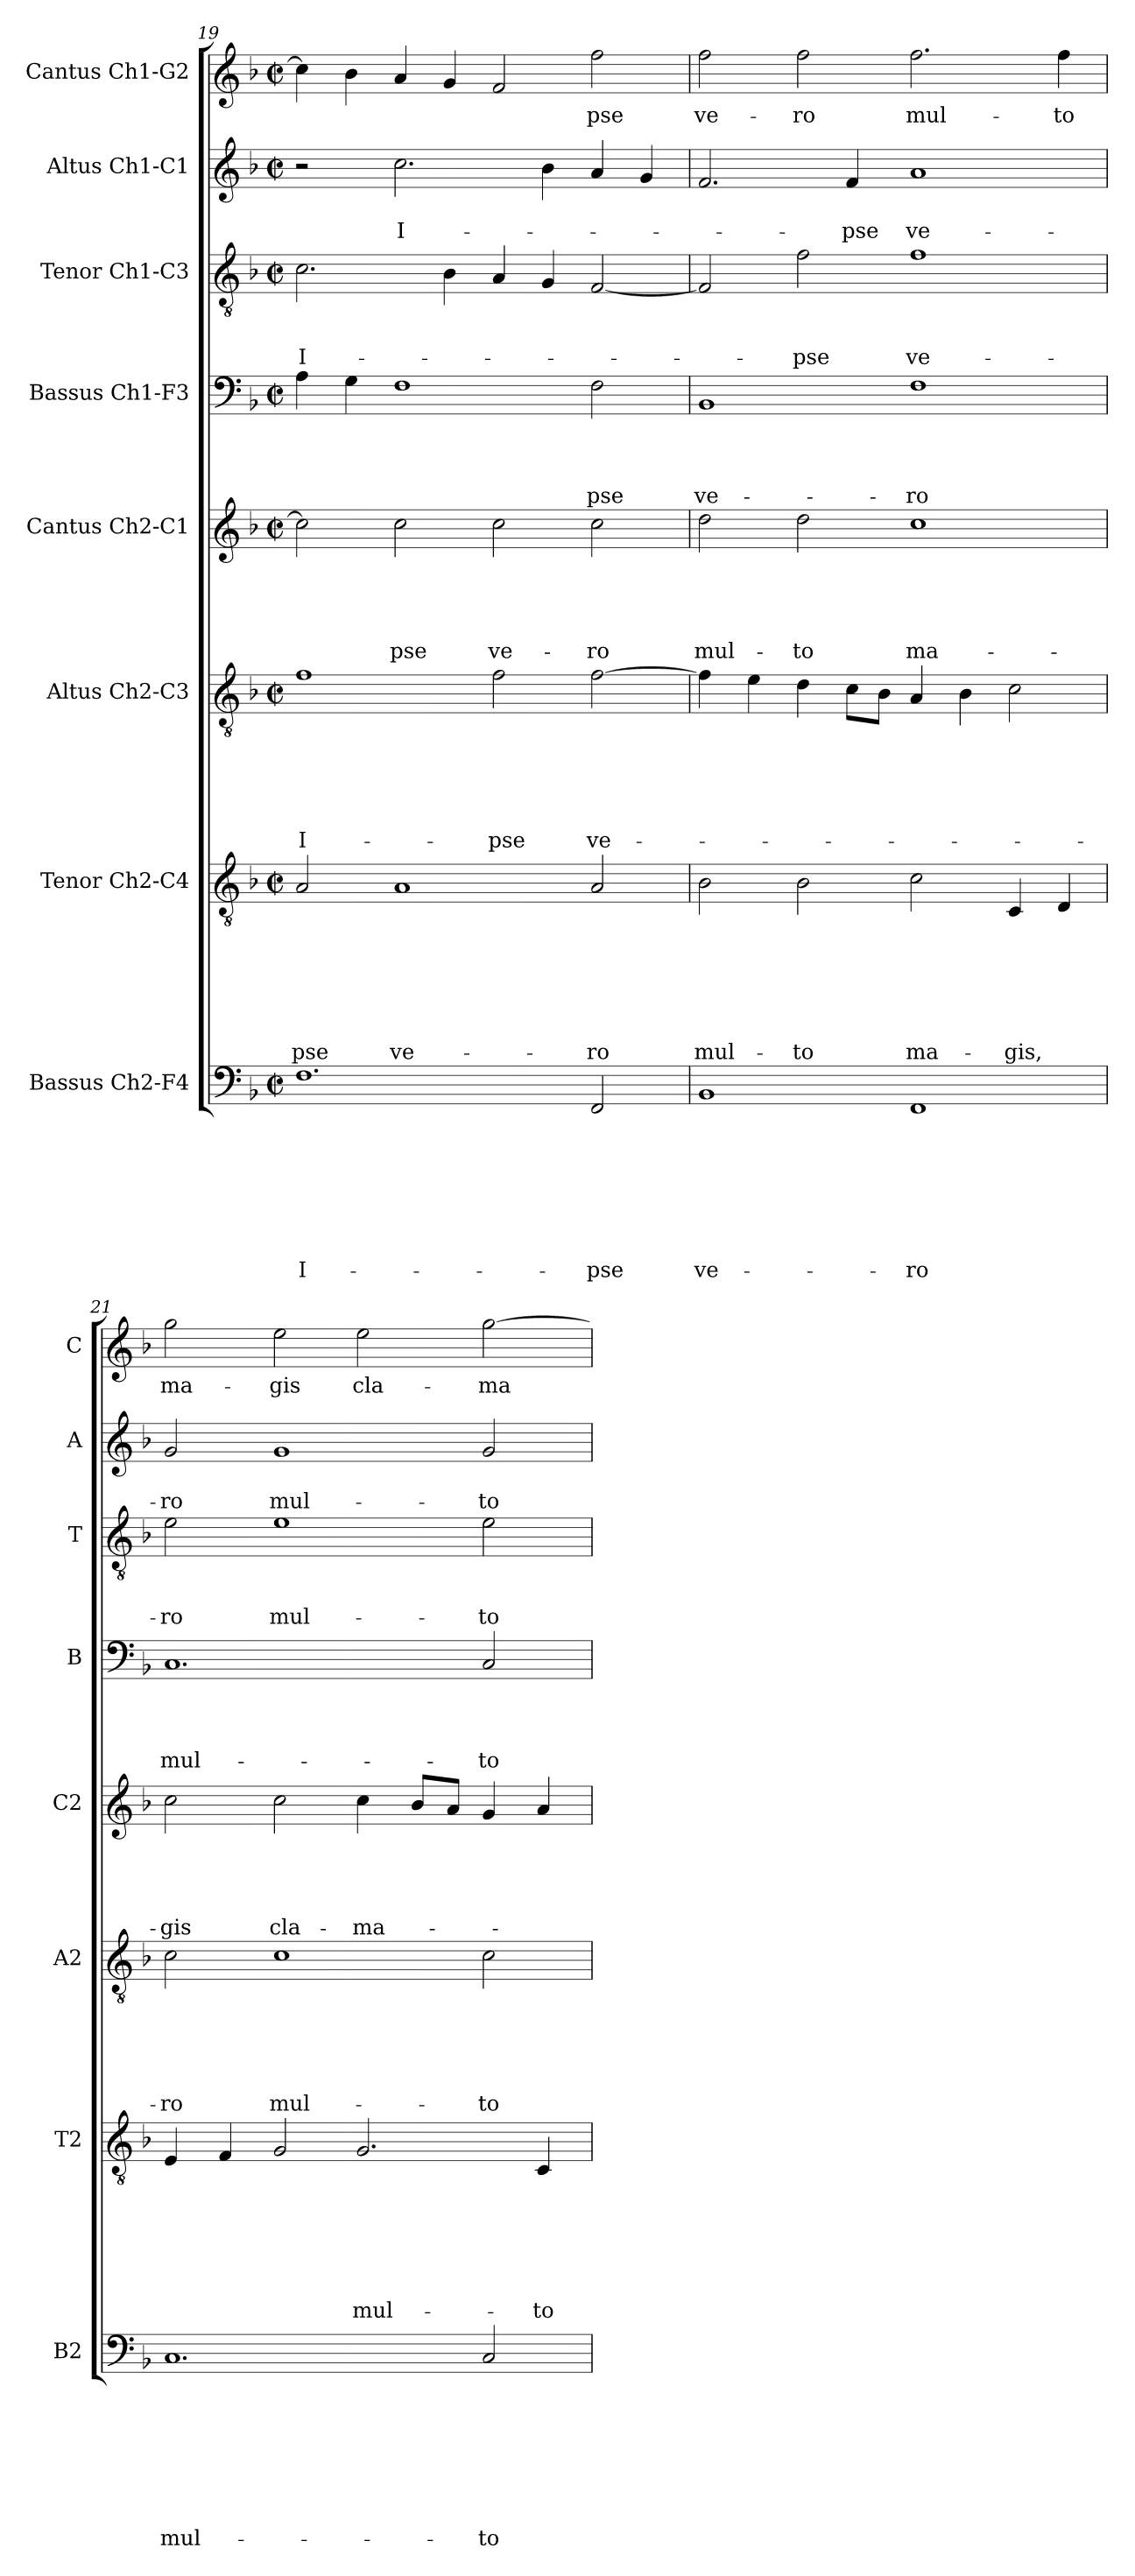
**kern	**text	**text	**text	**text	**text	**text	**text	**text	**kern	**text	**text	**text	**text	**text	**text	**text	**kern	**text	**text	**text	**text	**text	**text	**kern	**text	**text	**text	**text	**text	**kern	**text	**text	**text	**text	**kern	**text	**text	**text	**kern	**text	**text	**kern	**text
*part8	*part8	*part8	*part8	*part8	*part8	*part8	*part8	*part8	*part7	*part7	*part7	*part7	*part7	*part7	*part7	*part7	*part6	*part6	*part6	*part6	*part6	*part6	*part6	*part5	*part5	*part5	*part5	*part5	*part5	*part4	*part4	*part4	*part4	*part4	*part3	*part3	*part3	*part3	*part2	*part2	*part2	*part1	*part1
*staff8	*staff8	*staff8	*staff8	*staff8	*staff8	*staff8	*staff8	*staff8	*staff7	*staff7	*staff7	*staff7	*staff7	*staff7	*staff7	*staff7	*staff6	*staff6	*staff6	*staff6	*staff6	*staff6	*staff6	*staff5	*staff5	*staff5	*staff5	*staff5	*staff5	*staff4	*staff4	*staff4	*staff4	*staff4	*staff3	*staff3	*staff3	*staff3	*staff2	*staff2	*staff2	*staff1	*staff1
*I"Bassus Ch2-F4	*	*	*	*	*	*	*	*	*I"Tenor Ch2-C4	*	*	*	*	*	*	*	*I"Altus Ch2-C3	*	*	*	*	*	*	*I"Cantus Ch2-C1	*	*	*	*	*	*I"Bassus Ch1-F3	*	*	*	*	*I"Tenor Ch1-C3	*	*	*	*I"Altus Ch1-C1	*	*	*I"Cantus Ch1-G2	*
*I'B2	*	*	*	*	*	*	*	*	*I'T2	*	*	*	*	*	*	*	*I'A2	*	*	*	*	*	*	*I'C2	*	*	*	*	*	*I'B	*	*	*	*	*I'T	*	*	*	*I'A	*	*	*I'C	*
*clefF4	*	*	*	*	*	*	*	*	*clefGv2	*	*	*	*	*	*	*	*clefGv2	*	*	*	*	*	*	*clefG2	*	*	*	*	*	*clefF4	*	*	*	*	*clefGv2	*	*	*	*clefG2	*	*	*clefG2	*
*k[b-]	*	*	*	*	*	*	*	*	*k[b-]	*	*	*	*	*	*	*	*k[b-]	*	*	*	*	*	*	*k[b-]	*	*	*	*	*	*k[b-]	*	*	*	*	*k[b-]	*	*	*	*k[b-]	*	*	*k[b-]	*
*F:	*	*	*	*	*	*	*	*	*F:	*	*	*	*	*	*	*	*F:	*	*	*	*	*	*	*F:	*	*	*	*	*	*F:	*	*	*	*	*F:	*	*	*	*F:	*	*	*F:	*
*M2/2	*	*	*	*	*	*	*	*	*M2/2	*	*	*	*	*	*	*	*M2/2	*	*	*	*	*	*	*M2/2	*	*	*	*	*	*M2/2	*	*	*	*	*M2/2	*	*	*	*M2/2	*	*	*M2/2	*
*met(c|)	*	*	*	*	*	*	*	*	*met(c|)	*	*	*	*	*	*	*	*met(c|)	*	*	*	*	*	*	*met(c|)	*	*	*	*	*	*met(c|)	*	*	*	*	*met(c|)	*	*	*	*met(c|)	*	*	*met(c|)	*
=19	=19	=19	=19	=19	=19	=19	=19	=19	=19	=19	=19	=19	=19	=19	=19	=19	=19	=19	=19	=19	=19	=19	=19	=19	=19	=19	=19	=19	=19	=19	=19	=19	=19	=19	=19	=19	=19	=19	=19	=19	=19	=19	=19
!	!	!	!	!	!	!	!	!LO:LY:b	!	!	!	!	!	!	!	!LO:LY:b	!	!	!	!	!	!	!LO:LY:b	!	!	!	!	!	!	!	!	!	!	!	!	!	!	!LO:LY:b	!	!	!	!	!
1.F	.	.	.	.	.	.	.	I-	2A/	.	.	.	.	.	.	-pse	1f	.	.	.	.	.	I-	2cc\]	.	.	.	.	.	4A\	.	.	.	.	2.c\	.	.	I-	2r	.	.	4cc\]	.
.	.	.	.	.	.	.	.	.	.	.	.	.	.	.	.	.	.	.	.	.	.	.	.	.	.	.	.	.	.	4G\	.	.	.	.	.	.	.	.	.	.	.	4b-\	.
!	!	!	!	!	!	!	!	!	!	!	!	!	!	!	!	!LO:LY:b	!	!	!	!	!	!	!	!	!	!	!	!	!LO:LY:b	!	!	!	!	!	!	!	!	!	!	!	!LO:LY:b	!	!
.	.	.	.	.	.	.	.	.	1A	.	.	.	.	.	.	ve-	.	.	.	.	.	.	.	2cc\	.	.	.	.	-pse	1F	.	.	.	.	.	.	.	.	2.cc\	.	I-	4a/	.
.	.	.	.	.	.	.	.	.	.	.	.	.	.	.	.	.	.	.	.	.	.	.	.	.	.	.	.	.	.	.	.	.	.	.	4B-\	.	.	.	.	.	.	4g/	.
!	!	!	!	!	!	!	!	!	!	!	!	!	!	!	!	!	!	!	!	!	!	!	!LO:LY:b	!	!	!	!	!	!LO:LY:b	!	!	!	!	!	!	!	!	!	!	!	!	!	!
.	.	.	.	.	.	.	.	.	.	.	.	.	.	.	.	.	2f\	.	.	.	.	.	-pse	2cc\	.	.	.	.	ve-	.	.	.	.	.	4A/	.	.	.	.	.	.	2f/	.
.	.	.	.	.	.	.	.	.	.	.	.	.	.	.	.	.	.	.	.	.	.	.	.	.	.	.	.	.	.	.	.	.	.	.	4G/	.	.	.	4b-\	.	.	.	.
!	!	!	!	!	!	!	!	!LO:LY:b	!	!	!	!	!	!	!	!LO:LY:b	!	!	!	!	!	!	!LO:LY:b	!	!	!	!	!	!LO:LY:b	!	!	!	!	!LO:LY:b	!	!	!	!	!	!	!	!	!LO:LY:b
2FF/	.	.	.	.	.	.	.	-pse	2A/	.	.	.	.	.	.	-ro	[2f\	.	.	.	.	.	ve-	2cc\	.	.	.	.	-ro	2F\	.	.	.	-pse	[2F/	.	.	.	4a/	.	.	2ff\	-pse
.	.	.	.	.	.	.	.	.	.	.	.	.	.	.	.	.	.	.	.	.	.	.	.	.	.	.	.	.	.	.	.	.	.	.	.	.	.	.	4g/	.	.	.	.
!!LO:PB:g=z
=20	=20	=20	=20	=20	=20	=20	=20	=20	=20	=20	=20	=20	=20	=20	=20	=20	=20	=20	=20	=20	=20	=20	=20	=20	=20	=20	=20	=20	=20	=20	=20	=20	=20	=20	=20	=20	=20	=20	=20	=20	=20	=20	=20
!	!	!	!	!	!	!	!	!LO:LY:b	!	!	!	!	!	!	!	!LO:LY:b	!	!	!	!	!	!	!	!	!	!	!	!	!LO:LY:b	!	!	!	!	!LO:LY:b	!	!	!	!	!	!	!	!	!LO:LY:b
1BB-	.	.	.	.	.	.	.	ve-	2B-\	.	.	.	.	.	.	mul-	4f\]	.	.	.	.	.	.	2dd\	.	.	.	.	mul-	1BB-	.	.	.	ve-	2F/]	.	.	.	2.f/	.	.	2ff\	ve-
.	.	.	.	.	.	.	.	.	.	.	.	.	.	.	.	.	4e\	.	.	.	.	.	.	.	.	.	.	.	.	.	.	.	.	.	.	.	.	.	.	.	.	.	.
!	!	!	!	!	!	!	!	!	!	!	!	!	!	!	!	!LO:LY:b	!	!	!	!	!	!	!	!	!	!	!	!	!LO:LY:b	!	!	!	!	!	!	!	!	!LO:LY:b	!	!	!	!	!LO:LY:b
.	.	.	.	.	.	.	.	.	2B-\	.	.	.	.	.	.	-to	4d\	.	.	.	.	.	.	2dd\	.	.	.	.	-to	.	.	.	.	.	2f\	.	.	-pse	.	.	.	2ff\	-ro
!	!	!	!	!	!	!	!	!	!	!	!	!	!	!	!	!	!	!	!	!	!	!	!	!	!	!	!	!	!	!	!	!	!	!	!	!	!	!	!	!	!LO:LY:b	!	!
.	.	.	.	.	.	.	.	.	.	.	.	.	.	.	.	.	8c\L	.	.	.	.	.	.	.	.	.	.	.	.	.	.	.	.	.	.	.	.	.	4f/	.	-pse	.	.
.	.	.	.	.	.	.	.	.	.	.	.	.	.	.	.	.	8B-\J	.	.	.	.	.	.	.	.	.	.	.	.	.	.	.	.	.	.	.	.	.	.	.	.	.	.
!	!	!	!	!	!	!	!	!LO:LY:b	!	!	!	!	!	!	!	!LO:LY:b	!	!	!	!	!	!	!	!	!	!	!	!	!LO:LY:b	!	!	!	!	!LO:LY:b	!	!	!	!LO:LY:b	!	!	!LO:LY:b	!	!LO:LY:b
1FF	.	.	.	.	.	.	.	-ro	2c\	.	.	.	.	.	.	ma-	4A/	.	.	.	.	.	.	1cc	.	.	.	.	ma-	1F	.	.	.	-ro	1f	.	.	ve-	1a	.	ve-	2.ff\	mul-
.	.	.	.	.	.	.	.	.	.	.	.	.	.	.	.	.	4B-\	.	.	.	.	.	.	.	.	.	.	.	.	.	.	.	.	.	.	.	.	.	.	.	.	.	.
!	!	!	!	!	!	!	!	!	!	!	!	!	!	!	!	!LO:LY:b	!	!	!	!	!	!	!	!	!	!	!	!	!	!	!	!	!	!	!	!	!	!	!	!	!	!	!
.	.	.	.	.	.	.	.	.	4C/	.	.	.	.	.	.	-gis,	2c\	.	.	.	.	.	.	.	.	.	.	.	.	.	.	.	.	.	.	.	.	.	.	.	.	.	.
!	!	!	!	!	!	!	!	!	!	!	!	!	!	!	!	!	!	!	!	!	!	!	!	!	!	!	!	!	!	!	!	!	!	!	!	!	!	!	!	!	!	!	!LO:LY:b
.	.	.	.	.	.	.	.	.	4D/	.	.	.	.	.	.	.	.	.	.	.	.	.	.	.	.	.	.	.	.	.	.	.	.	.	.	.	.	.	.	.	.	4ff\	-to
=21	=21	=21	=21	=21	=21	=21	=21	=21	=21	=21	=21	=21	=21	=21	=21	=21	=21	=21	=21	=21	=21	=21	=21	=21	=21	=21	=21	=21	=21	=21	=21	=21	=21	=21	=21	=21	=21	=21	=21	=21	=21	=21	=21
!	!	!	!	!	!	!	!	!LO:LY:b	!	!	!	!	!	!	!	!	!	!	!	!	!	!	!LO:LY:b	!	!	!	!	!	!LO:LY:b	!	!	!	!	!LO:LY:b	!	!	!	!LO:LY:b	!	!	!LO:LY:b	!	!LO:LY:b
1.C	.	.	.	.	.	.	.	mul-	4E/	.	.	.	.	.	.	.	2c\	.	.	.	.	.	-ro	2cc\	.	.	.	.	-gis	1.C	.	.	.	mul-	2e\	.	.	-ro	2g/	.	-ro	2gg\	ma-
.	.	.	.	.	.	.	.	.	4F/	.	.	.	.	.	.	.	.	.	.	.	.	.	.	.	.	.	.	.	.	.	.	.	.	.	.	.	.	.	.	.	.	.	.
!	!	!	!	!	!	!	!	!	!	!	!	!	!	!	!	!	!	!	!	!	!	!	!LO:LY:b	!	!	!	!	!	!LO:LY:b	!	!	!	!	!	!	!	!	!LO:LY:b	!	!	!LO:LY:b	!	!LO:LY:b
.	.	.	.	.	.	.	.	.	2G/	.	.	.	.	.	.	.	1c	.	.	.	.	.	mul-	2cc\	.	.	.	.	cla-	.	.	.	.	.	1e	.	.	mul-	1g	.	mul-	2ee\	-gis
!	!	!	!	!	!	!	!	!	!	!	!	!	!	!	!	!LO:LY:b	!	!	!	!	!	!	!	!	!	!	!	!	!LO:LY:b	!	!	!	!	!	!	!	!	!	!	!	!	!	!LO:LY:b
.	.	.	.	.	.	.	.	.	2.G/	.	.	.	.	.	.	mul-	.	.	.	.	.	.	.	4cc\	.	.	.	.	-ma-	.	.	.	.	.	.	.	.	.	.	.	.	2ee\	cla-
.	.	.	.	.	.	.	.	.	.	.	.	.	.	.	.	.	.	.	.	.	.	.	.	8b-/L	.	.	.	.	.	.	.	.	.	.	.	.	.	.	.	.	.	.	.
.	.	.	.	.	.	.	.	.	.	.	.	.	.	.	.	.	.	.	.	.	.	.	.	8a/J	.	.	.	.	.	.	.	.	.	.	.	.	.	.	.	.	.	.	.
!	!	!	!	!	!	!	!	!LO:LY:b	!	!	!	!	!	!	!	!	!	!	!	!	!	!	!LO:LY:b	!	!	!	!	!	!	!	!	!	!	!LO:LY:b	!	!	!	!LO:LY:b	!	!	!LO:LY:b	!	!LO:LY:b
2C/	.	.	.	.	.	.	.	-to	.	.	.	.	.	.	.	.	2c\	.	.	.	.	.	-to	4g/	.	.	.	.	.	2C/	.	.	.	-to	2e\	.	.	-to	2g/	.	-to	[2gg\	-ma-
!	!	!	!	!	!	!	!	!	!	!	!	!	!	!	!	!LO:LY:b	!	!	!	!	!	!	!	!	!	!	!	!	!	!	!	!	!	!	!	!	!	!	!	!	!	!	!
.	.	.	.	.	.	.	.	.	4C/	.	.	.	.	.	.	-to	.	.	.	.	.	.	.	4a/	.	.	.	.	.	.	.	.	.	.	.	.	.	.	.	.	.	.	.
=	=	=	=	=	=	=	=	=	=	=	=	=	=	=	=	=	=	=	=	=	=	=	=	=	=	=	=	=	=	=	=	=	=	=	=	=	=	=	=	=	=	=	=
*-	*-	*-	*-	*-	*-	*-	*-	*-	*-	*-	*-	*-	*-	*-	*-	*-	*-	*-	*-	*-	*-	*-	*-	*-	*-	*-	*-	*-	*-	*-	*-	*-	*-	*-	*-	*-	*-	*-	*-	*-	*-	*-	*-
